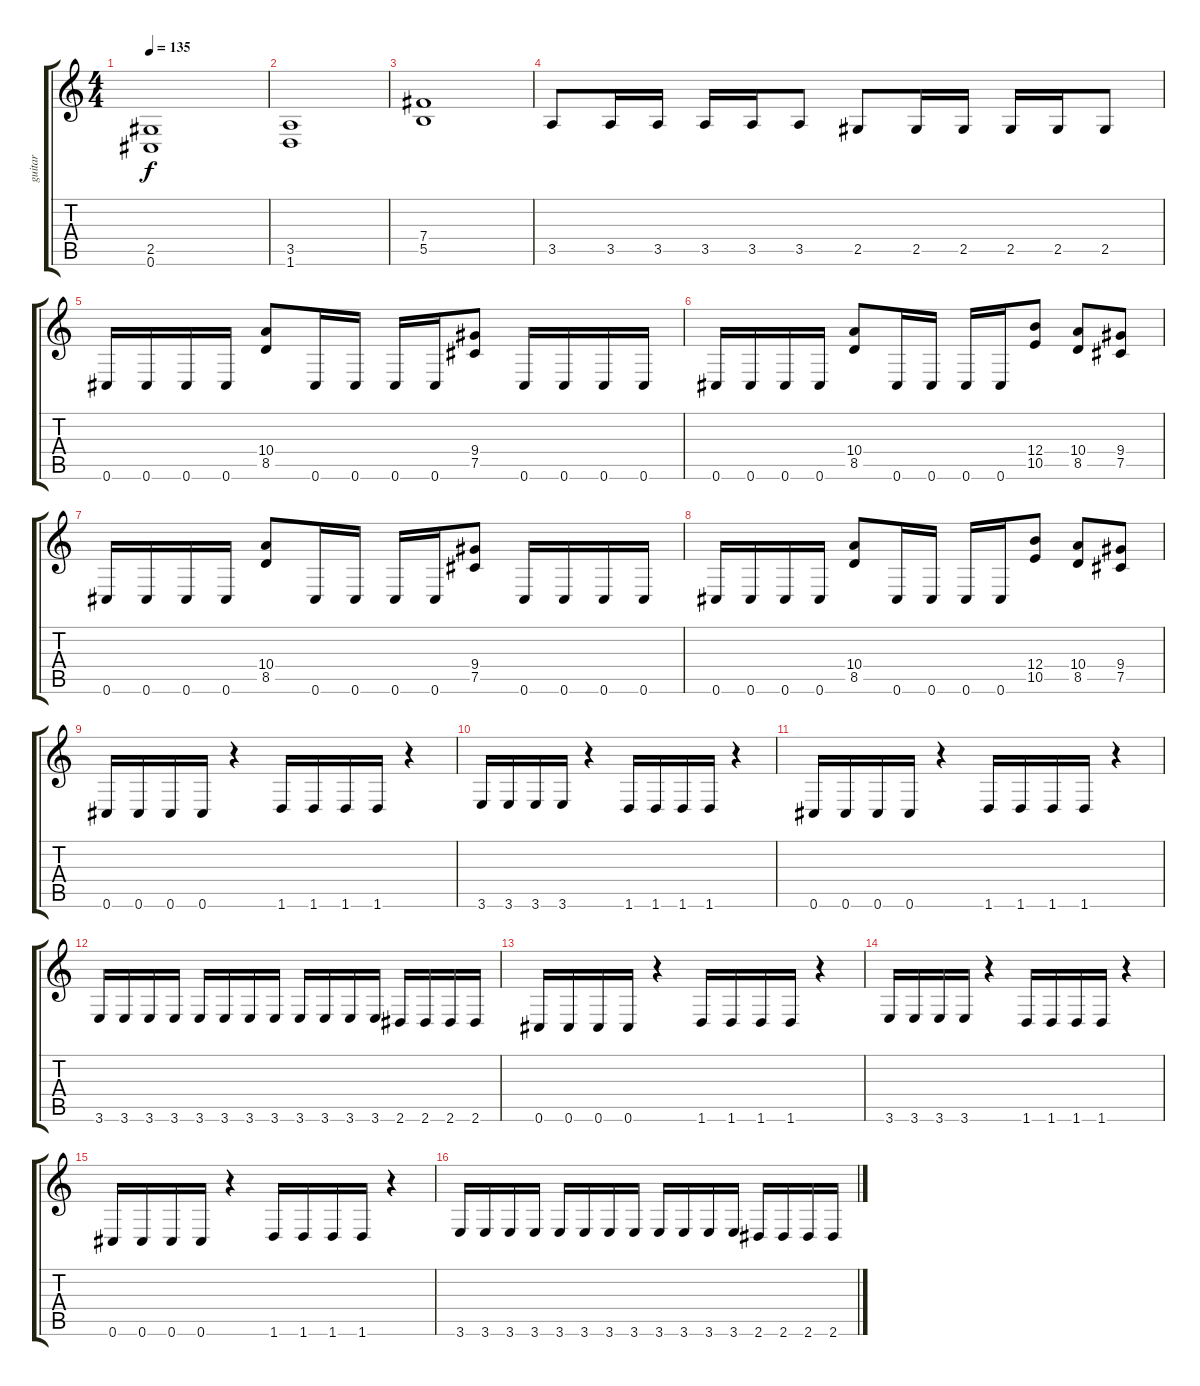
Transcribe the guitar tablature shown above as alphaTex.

\track ("guitar" "guitar") {instrument distortionguitar}
\staff {score tabs}
\tuning (Db4 Ab3 E3 B2 Gb2 Db2) {hide}
\ts (4 4)
\tempo 135
\clef g2
\ks c
(2.5 0.6).1{dy f} |
(3.5 1.6).1 |
(7.4 5.5).1 |
3.5.8 3.5.16 3.5.16 3.5.16 3.5.16 3.5.8 2.5.8 2.5.16 2.5.16 2.5.16 2.5.16 2.5.8 |
0.6.16 0.6.16 0.6.16 0.6.16 (10.4 8.5).8 0.6.16 0.6.16 0.6.16 0.6.16 (9.4 7.5).8 0.6.16 0.6.16 0.6.16 0.6.16 |
0.6.16 0.6.16 0.6.16 0.6.16 (10.4 8.5).8 0.6.16 0.6.16 0.6.16 0.6.16 (12.4 10.5).8 (10.4 8.5).8 (9.4 7.5).8 |
0.6.16 0.6.16 0.6.16 0.6.16 (10.4 8.5).8 0.6.16 0.6.16 0.6.16 0.6.16 (9.4 7.5).8 0.6.16 0.6.16 0.6.16 0.6.16 |
0.6.16 0.6.16 0.6.16 0.6.16 (10.4 8.5).8 0.6.16 0.6.16 0.6.16 0.6.16 (12.4 10.5).8 (10.4 8.5).8 (9.4 7.5).8 |
0.6.16 0.6.16 0.6.16 0.6.16 r.4 1.6.16 1.6.16 1.6.16 1.6.16 r.4 |
3.6.16 3.6.16 3.6.16 3.6.16 r.4 1.6.16 1.6.16 1.6.16 1.6.16 r.4 |
0.6.16 0.6.16 0.6.16 0.6.16 r.4 1.6.16 1.6.16 1.6.16 1.6.16 r.4 |
3.6.16 3.6.16 3.6.16 3.6.16 3.6.16 3.6.16 3.6.16 3.6.16 3.6.16 3.6.16 3.6.16 3.6.16 2.6.16 2.6.16 2.6.16 2.6.16 |
0.6.16 0.6.16 0.6.16 0.6.16 r.4 1.6.16 1.6.16 1.6.16 1.6.16 r.4 |
3.6.16 3.6.16 3.6.16 3.6.16 r.4 1.6.16 1.6.16 1.6.16 1.6.16 r.4 |
0.6.16 0.6.16 0.6.16 0.6.16 r.4 1.6.16 1.6.16 1.6.16 1.6.16 r.4 |
3.6.16 3.6.16 3.6.16 3.6.16 3.6.16 3.6.16 3.6.16 3.6.16 3.6.16 3.6.16 3.6.16 3.6.16 2.6.16 2.6.16 2.6.16 2.6.16
